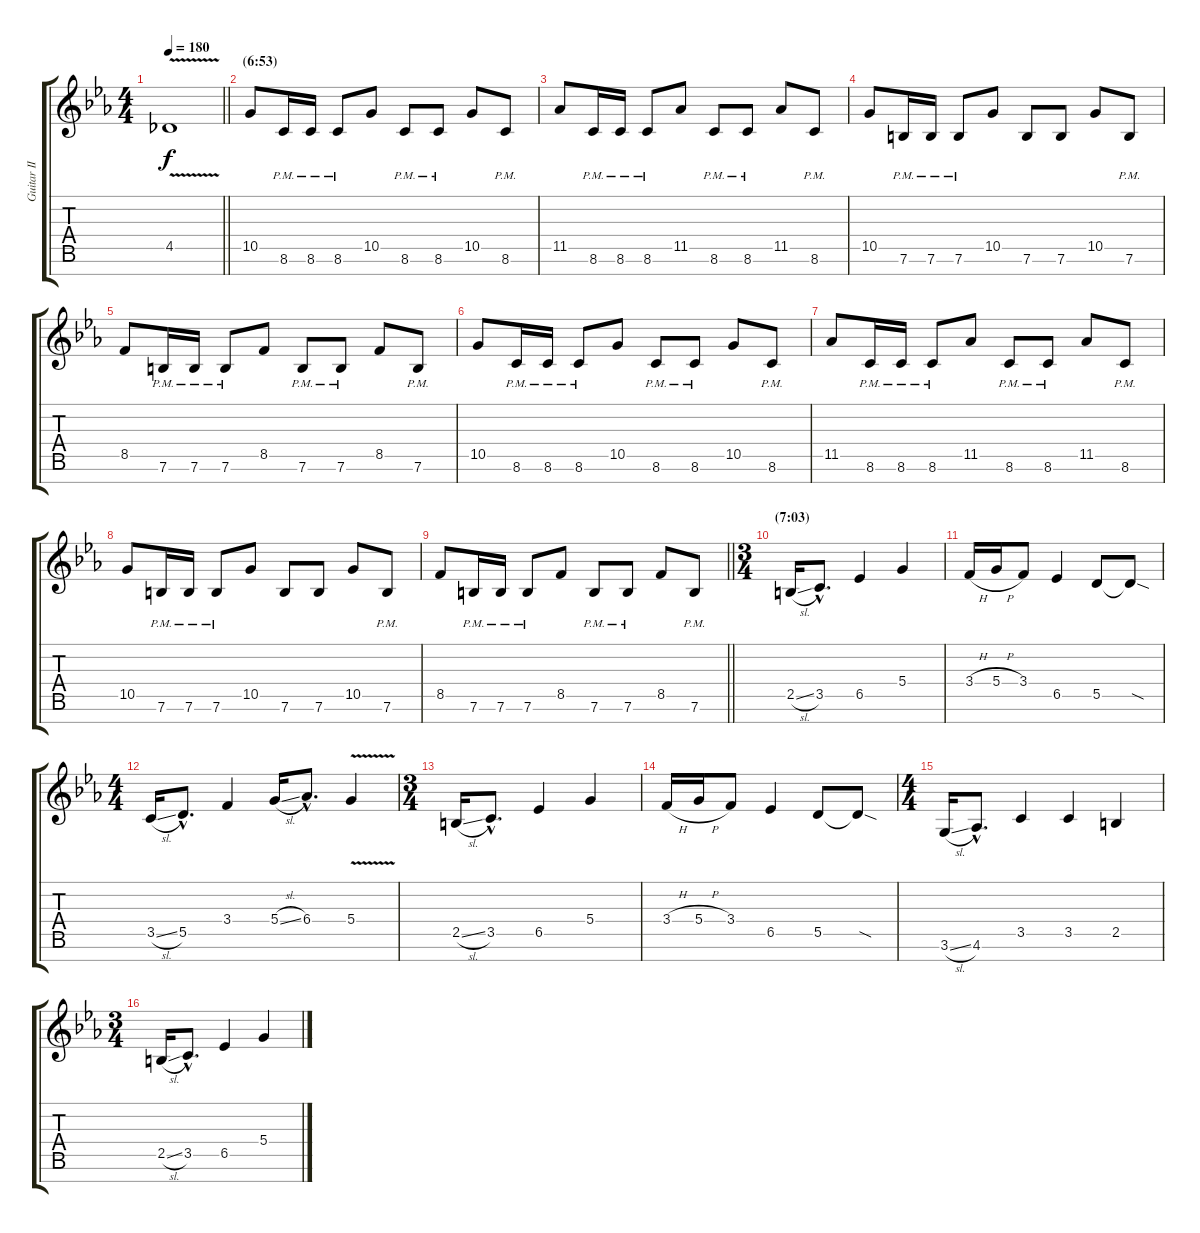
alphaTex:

\track ("Guitar II" "Guitar II") {instrument distortionguitar}
\staff {score tabs}
\tuning (E4 B3 G3 D3 A2 E2 B1) {hide}
\ts (4 4)
\tempo 180
\clef g2
\barLineRight lightlight
\ks eb
4.5{v}.1{dy f} |
\section ("" "(6:53)")
10.5.8 8.6{pm}.16 8.6{pm}.16 8.6{pm}.8 10.5.8 8.6{pm}.8 8.6{pm}.8 10.5.8 8.6{pm}.8 |
11.5.8 8.6{pm}.16 8.6{pm}.16 8.6{pm}.8 11.5.8 8.6{pm}.8 8.6{pm}.8 11.5.8 8.6{pm}.8 |
10.5.8 7.6{pm}.16 7.6{pm}.16 7.6{pm}.8 10.5.8 7.6.8 7.6.8 10.5.8 7.6{pm}.8 |
8.5.8 7.6{pm}.16 7.6{pm}.16 7.6{pm}.8 8.5.8 7.6{pm}.8 7.6{pm}.8 8.5.8 7.6{pm}.8 |
10.5.8 8.6{pm}.16 8.6{pm}.16 8.6{pm}.8 10.5.8 8.6{pm}.8 8.6{pm}.8 10.5.8 8.6{pm}.8 |
11.5.8 8.6{pm}.16 8.6{pm}.16 8.6{pm}.8 11.5.8 8.6{pm}.8 8.6{pm}.8 11.5.8 8.6{pm}.8 |
10.5.8 7.6{pm}.16 7.6{pm}.16 7.6{pm}.8 10.5.8 7.6.8 7.6.8 10.5.8 7.6{pm}.8 |
\barLineRight lightlight
8.5.8 7.6{pm}.16 7.6{pm}.16 7.6{pm}.8 8.5.8 7.6{pm}.8 7.6{pm}.8 8.5.8 7.6{pm}.8 |
\ts (3 4)
\section ("" "(7:03)")
2.5{sl}.16 3.5{hac}.8{d} 6.5.4 5.4.4 |
3.4{h}.16 5.4{h}.16 3.4.8 6.5.4 5.5.8 5.5{sod t}.8 |
\ts (4 4)
3.5{sl}.16 5.5{hac}.8{d} 3.4.4 5.4{sl}.16 6.4{hac}.8{d} 5.4{v}.4 |
\ts (3 4)
2.5{sl}.16 3.5{hac}.8{d} 6.5.4 5.4.4 |
3.4{h}.16 5.4{h}.16 3.4.8 6.5.4 5.5.8 5.5{sod t}.8 |
\ts (4 4)
3.6{sl}.16 4.6{hac}.8{d} 3.5.4 3.5.4 2.5.4 |
\ts (3 4)
2.5{sl}.16 3.5{hac}.8{d} 6.5.4 5.4.4
